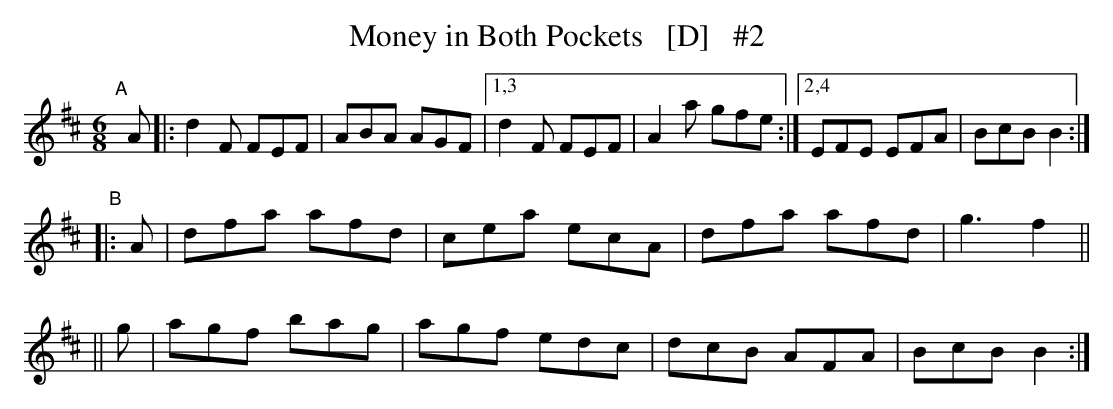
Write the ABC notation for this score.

X:1
T: Money in Both Pockets   [D]   #2
M: 6/8
L: 1/8
K: D
"^A"[|] A \
|: d2F FEF | ABA AGF |[1,3 d2F FEF | A2a gfe :|[2,4 EFE EFA | BcB B2 :|
"^B"\
|: A | dfa afd | cea ecA | dfa afd | g3 f2 ||
|| g | agf bag | agf edc | dcB AFA | BcB B2 :|
